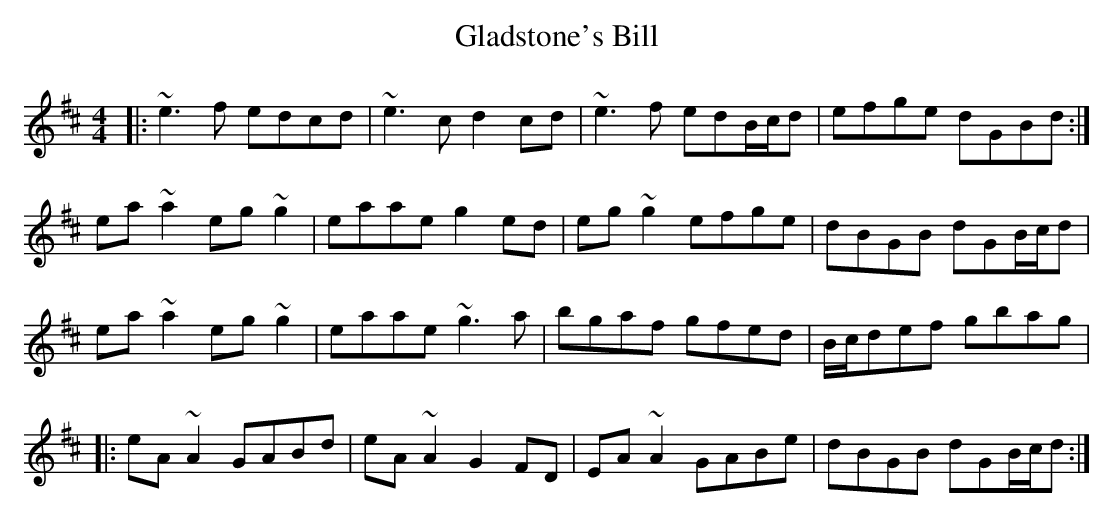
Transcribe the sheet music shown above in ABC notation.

X:1
T: Gladstone's Bill
M: 4/4
L: 1/8
K: Amix
|:~e3f edcd|~e3c d2cd|~e3f edB/c/d|efge dGBd:|
ea~a2 eg~g2|eaae g2ed|eg~g2 efge|dBGB dGB/c/d|
ea~a2 eg~g2|eaae ~g3a|bgaf gfed|B/c/def gbag|
|:eA~A2 GABd|eA~A2 G2FD|EA~A2 GABe|dBGB dGB/c/d:|
